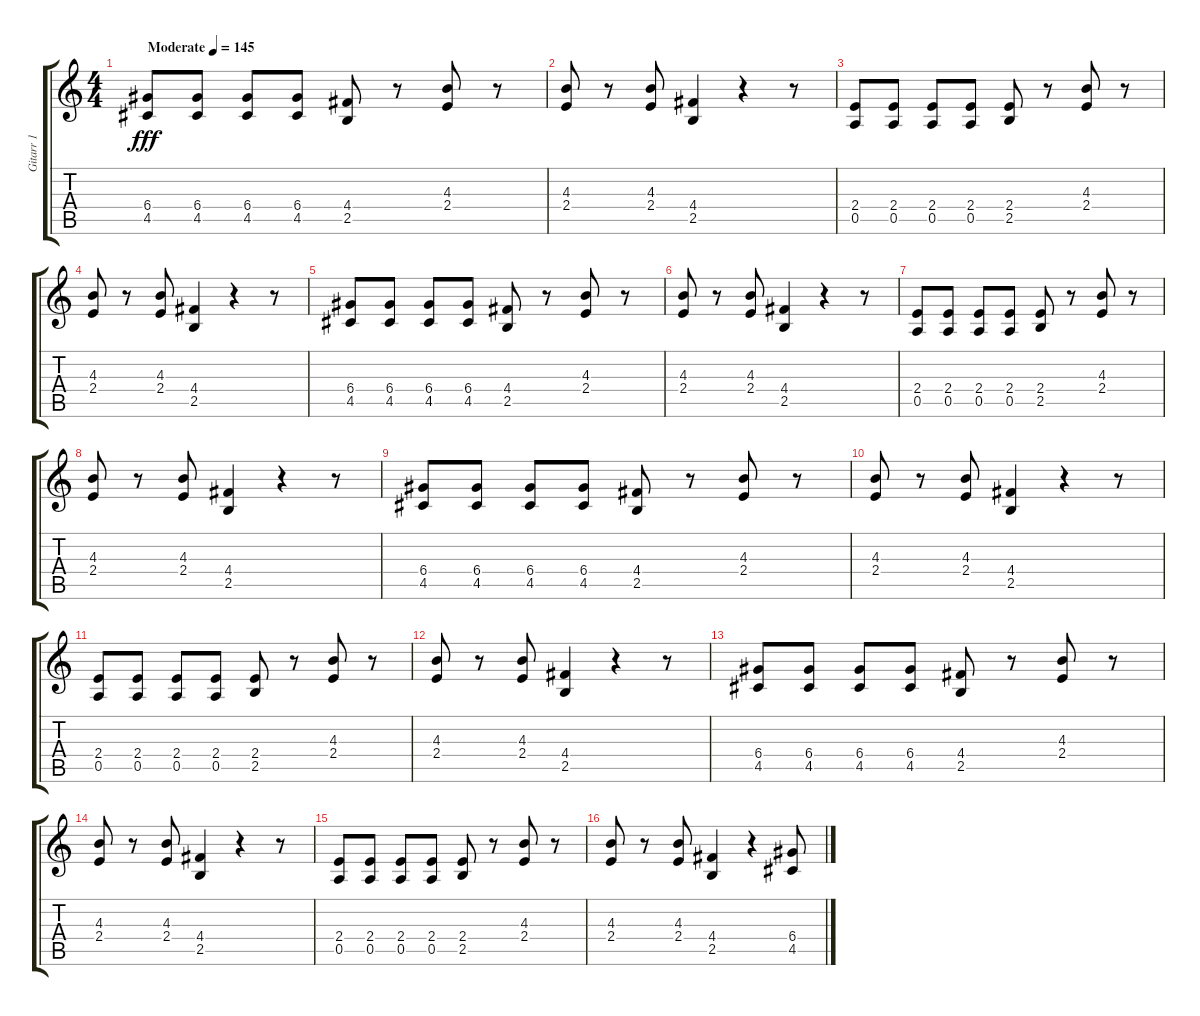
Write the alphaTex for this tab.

\track ("Gitarr 1" "Gitarr 1") {instrument overdrivenguitar}
\staff {score tabs}
\tuning (E4 B3 G3 D3 A2 E2) {hide}
\ts (4 4)
\tempo (145 "Moderate")
\clef g2
\ks c
(6.4 4.5).8{dy fff instrument overdrivenguitar} (6.4 4.5).8 (6.4 4.5).8 (6.4 4.5).8 (4.4 2.5).8 r.8 (4.3 2.4).8 r.8 |
(4.3 2.4).8 r.8 (4.3 2.4).8 (4.4 2.5).4 r.4 r.8 |
(2.4 0.5).8 (2.4 0.5).8 (2.4 0.5).8 (2.4 0.5).8 (2.4 2.5).8 r.8 (4.3 2.4).8 r.8 |
(4.3 2.4).8 r.8 (4.3 2.4).8 (4.4 2.5).4 r.4 r.8 |
(6.4 4.5).8 (6.4 4.5).8 (6.4 4.5).8 (6.4 4.5).8 (4.4 2.5).8 r.8 (4.3 2.4).8 r.8 |
(4.3 2.4).8 r.8 (4.3 2.4).8 (4.4 2.5).4 r.4 r.8 |
(2.4 0.5).8 (2.4 0.5).8 (2.4 0.5).8 (2.4 0.5).8 (2.4 2.5).8 r.8 (4.3 2.4).8 r.8 |
(4.3 2.4).8 r.8 (4.3 2.4).8 (4.4 2.5).4 r.4 r.8 |
(6.4 4.5).8 (6.4 4.5).8 (6.4 4.5).8 (6.4 4.5).8 (4.4 2.5).8 r.8 (4.3 2.4).8 r.8 |
(4.3 2.4).8 r.8 (4.3 2.4).8 (4.4 2.5).4 r.4 r.8 |
(2.4 0.5).8 (2.4 0.5).8 (2.4 0.5).8 (2.4 0.5).8 (2.4 2.5).8 r.8 (4.3 2.4).8 r.8 |
(4.3 2.4).8 r.8 (4.3 2.4).8 (4.4 2.5).4 r.4 r.8 |
(6.4 4.5).8 (6.4 4.5).8 (6.4 4.5).8 (6.4 4.5).8 (4.4 2.5).8 r.8 (4.3 2.4).8 r.8 |
(4.3 2.4).8 r.8 (4.3 2.4).8 (4.4 2.5).4 r.4 r.8 |
(2.4 0.5).8 (2.4 0.5).8 (2.4 0.5).8 (2.4 0.5).8 (2.4 2.5).8 r.8 (4.3 2.4).8 r.8 |
(4.3 2.4).8 r.8 (4.3 2.4).8 (4.4 2.5).4 r.4 (6.4 4.5).8
